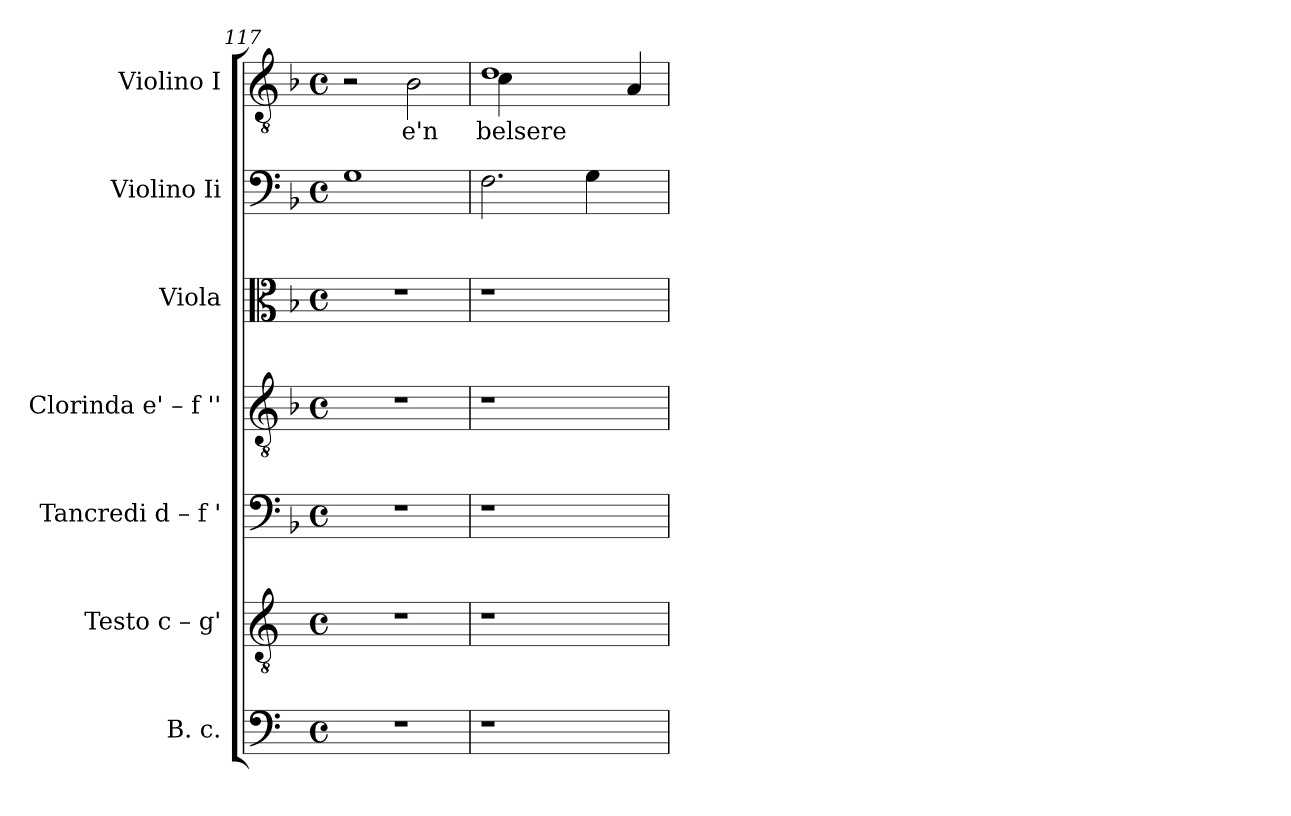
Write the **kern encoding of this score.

**kern	**kern	**kern	**kern	**kern	**kern	**kern	**text
*part7	*part6	*part5	*part4	*part3	*part2	*part1	*part1
*staff7	*staff6	*staff5	*staff4	*staff3	*staff2	*staff1	*staff1
*I"B. c.	*I"Testo  c – g'	*I"Tancredi  d – f '	*I"Clorinda  e' – f ''	*I"Viola	*I"Violino Ii	*I"Violino I	*
*clefF4	*clefGv2	*clefF4	*clefGv2	*clefC3	*clefF4	*clefGv2	*
*k[]	*k[]	*k[b-]	*k[b-]	*k[b-]	*k[b-]	*k[b-]	*
*C:	*C:	*F:	*F:	*F:	*F:	*F:	*
*M4/4	*M4/4	*M4/4	*M4/4	*M4/4	*M4/4	*M4/4	*
*met(c)	*met(c)	*met(c)	*met(c)	*met(c)	*met(c)	*met(c)	*
=117	=117	=117	=117	=117	=117	=117	=117
1r	1r	1r	1r	1r	1G	2r	.
!	!	!	!	!	!	!	!LO:LY:b:cj
.	.	.	.	.	.	2B-\	e'n
=118	=118	=118	=118	=118	=118	=118	=118
*	*	*	*	*	*	*^	*
!	!	!	!	!	!	!	!	!LO:LY:b:cj
1r	1r	1r	1r	1r	2.F\	1d	4c\	belsere
.	.	.	.	.	.	.	1ryy	.
.	.	.	.	.	4G\	.	.	.
!	!	!	!	!	!	!	!	!LO:LY:b:cj
4ryy	4ryy	4ryy	4ryy	4ryy	4ryy	4A/	.	.
*	*	*	*	*	*	*v	*v	*
=	=	=	=	=	=	=	=
*-	*-	*-	*-	*-	*-	*-	*-
